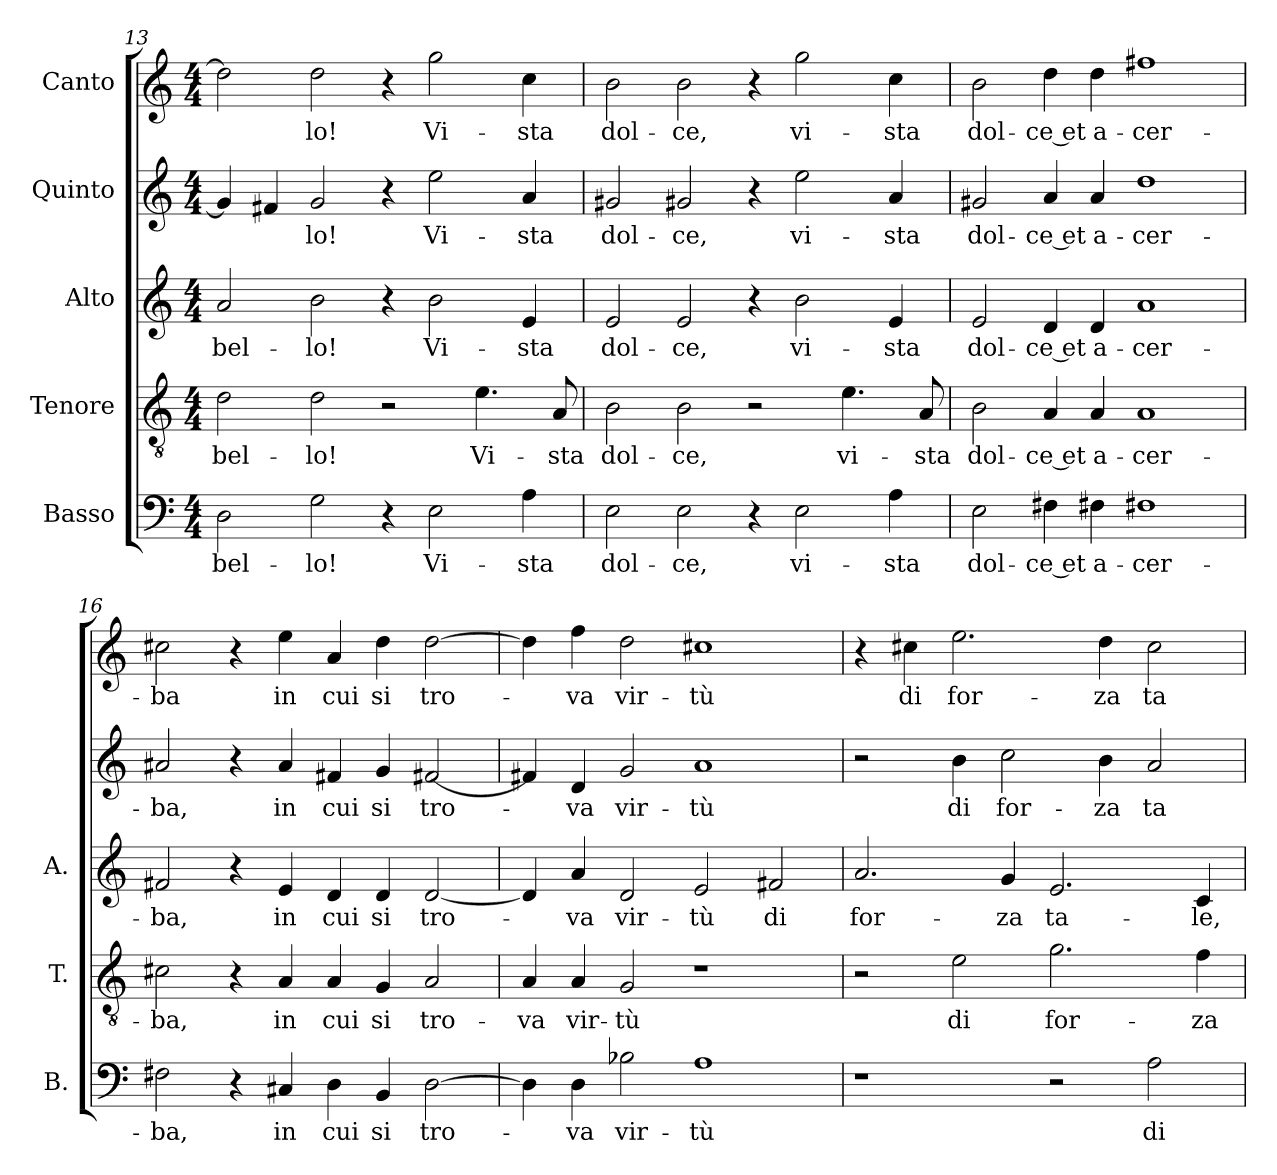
**kern	**text	**kern	**text	**kern	**text	**kern	**text	**kern	**text
*part5	*part5	*part4	*part4	*part3	*part3	*part2	*part2	*part1	*part1
*staff5	*staff5	*staff4	*staff4	*staff3	*staff3	*staff2	*staff2	*staff1	*staff1
*I"Basso	*	*I"Tenore	*	*I"Alto	*	*I"Quinto	*	*I"Canto	*
*I'B.	*	*I'T.	*	*I'A.	*	*	*	*	*
*clefF4	*	*clefGv2	*	*clefG2	*	*clefG2	*	*clefG2	*
*k[]	*	*k[]	*	*k[]	*	*k[]	*	*k[]	*
*C:	*	*C:	*	*C:	*	*C:	*	*C:	*
*M4/4	*	*M4/4	*	*M4/4	*	*M4/4	*	*M4/4	*
=13	=13	=13	=13	=13	=13	=13	=13	=13	=13
2D\	bel-	2d\	bel-	2a/	bel-	4g/]	.	2dd\]	.
.	.	.	.	.	.	4f#X/	.	.	.
2G\	-lo!	2d\	-lo!	2b\	-lo!	2g/	-lo!	2dd\	-lo!
4r	.	2r	.	4r	.	4r	.	4r	.
2E\	Vi-	.	.	2b\	Vi-	2ee\	Vi-	2gg\	Vi-
.	.	4.e\	Vi-	.	.	.	.	.	.
4A\	-sta	.	.	4e/	-sta	4a/	-sta	4cc\	-sta
.	.	8A/	-sta	.	.	.	.	.	.
=14	=14	=14	=14	=14	=14	=14	=14	=14	=14
2E\	dol-	2B\	dol-	2e/	dol-	2g#X/	dol-	2b\	dol-
2E\	-ce,	2B\	-ce,	2e/	-ce,	2g#X/	-ce,	2b\	-ce,
4r	.	2r	.	4r	.	4r	.	4r	.
2E\	vi-	.	.	2b\	vi-	2ee\	vi-	2gg\	vi-
.	.	4.e\	vi-	.	.	.	.	.	.
4A\	-sta	.	.	4e/	-sta	4a/	-sta	4cc\	-sta
.	.	8A/	-sta	.	.	.	.	.	.
=15	=15	=15	=15	=15	=15	=15	=15	=15	=15
2E\	dol-	2B\	dol-	2e/	dol-	2g#X/	dol-	2b\	dol-
4F#X\	-ce et	4A/	-ce et	4d/	-ce et	4a/	-ce et	4dd\	-ce et
4F#X\	a-	4A/	a-	4d/	a-	4a/	a-	4dd\	a-
1F#X\	-cer-	1A/	-cer-	1a/	-cer-	1dd\	-cer-	1ff#X\	-cer-
=16	=16	=16	=16	=16	=16	=16	=16	=16	=16
2F#X\	-ba,	2c#X\	-ba,	2f#X/	-ba,	2a#X/	-ba,	2cc#X\	-ba
4r	.	4r	.	4r	.	4r	.	4r	.
4C#X/	in	4A/	in	4e/	in	4a#/	in	4ee\	in
4D\	cui	4A/	cui	4d/	cui	4f#X/	cui	4a/	cui
4BB/	si	4G/	si	4d/	si	4g/	si	4dd\	si
[2D\	tro-	2A/	tro-	[2d/	tro-	[2f#X/	tro-	[2dd\	tro-
=17	=17	=17	=17	=17	=17	=17	=17	=17	=17
4D\]	.	4A/	-va	4d/]	.	4f#X/]	.	4dd\]	.
4D\	-va	4A/	vir-	4a/	-va	4d/	-va	4ff\	-va
2B-X\	vir-	2G/	-tù	2d/	vir-	2g/	vir-	2dd\	vir-
1A\	-tù	1r	.	2e/	-tù	1a/	-tù	1cc#X\	-tù
.	.	.	.	2f#X/	di	.	.	.	.
=18	=18	=18	=18	=18	=18	=18	=18	=18	=18
1r	.	2r	.	2.a/	for-	2r	.	4r	.
.	.	.	.	.	.	.	.	4cc#X\	di
.	.	2e\	di	.	.	4b\	di	2.ee\	for-
.	.	.	.	4g/	-za	2cc\	for-	.	.
2r	.	2.g\	for-	2.e/	ta-	.	.	.	.
.	.	.	.	.	.	4b\	-za	4dd\	-za
2A\	di	.	.	.	.	2a/	ta-	2cc#\	ta-
.	.	4f\	-za	4c/	-le,	.	.	.	.
=	=	=	=	=	=	=	=	=	=
*-	*-	*-	*-	*-	*-	*-	*-	*-	*-
